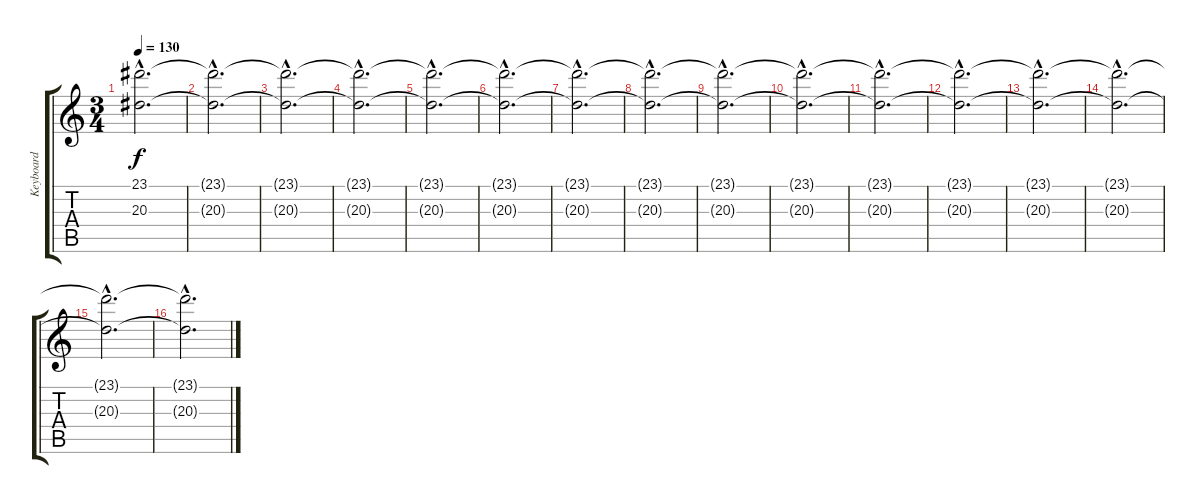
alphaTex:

\track ("Keyboard" "Keyboard") {instrument stringensemble1}
\staff {score tabs}
\tuning (E4 B3 G3 D3 A2 E2) {hide}
\ts (3 4)
\tempo 130
\clef g2
\ks c
(23.1{hac t} 20.3{hac t}).2{d dy f} |
(23.1{hac t} 20.3{hac t}).2{d} |
(23.1{hac t} 20.3{hac t}).2{d} |
(23.1{hac t} 20.3{hac t}).2{d} |
(23.1{hac t} 20.3{hac t}).2{d} |
(23.1{hac t} 20.3{hac t}).2{d} |
(23.1{hac t} 20.3{hac t}).2{d} |
(23.1{hac t} 20.3{hac t}).2{d} |
(23.1{hac t} 20.3{hac t}).2{d} |
(23.1{hac t} 20.3{hac t}).2{d} |
(23.1{hac t} 20.3{hac t}).2{d} |
(23.1{hac t} 20.3{hac t}).2{d} |
(23.1{hac t} 20.3{hac t}).2{d} |
(23.1{hac t} 20.3{hac t}).2{d} |
(23.1{hac t} 20.3{hac t}).2{d} |
(23.1{hac t} 20.3{hac t}).2{d}
